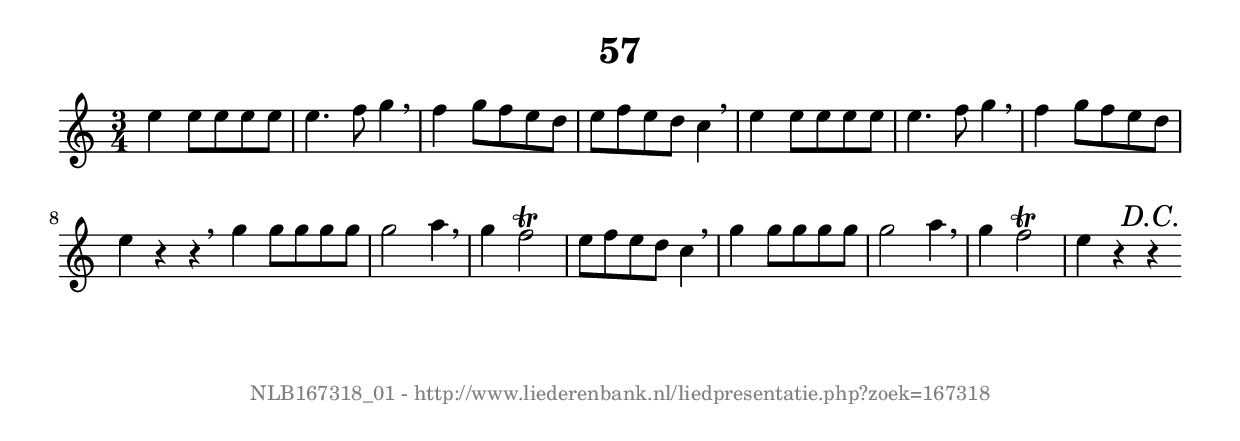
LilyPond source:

%
% produced by wce2krn 1.64 (7 June 2014)
%
\version"2.16"
#(append! paper-alist '(("long" . (cons (* 210 mm) (* 2000 mm)))))
#(set-default-paper-size "long")
sb = {\breathe}
mBreak = {\breathe }
bBreak = {\breathe }
x = {\once\override NoteHead #'style = #'cross }
gl=\glissando
itime={\override Staff.TimeSignature #'stencil = ##f }
ficta = {\once\set suggestAccidentals = ##t}
fine = {\once\override Score.RehearsalMark #'self-alignment-X = #1 \mark \markup {\italic{Fine}}}
dc = {\once\override Score.RehearsalMark #'self-alignment-X = #1 \mark \markup {\italic{D.C.}}}
dcf = {\once\override Score.RehearsalMark #'self-alignment-X = #1 \mark \markup {\italic{D.C. al Fine}}}
dcc = {\once\override Score.RehearsalMark #'self-alignment-X = #1 \mark \markup {\italic{D.C. al Coda}}}
ds = {\once\override Score.RehearsalMark #'self-alignment-X = #1 \mark \markup {\italic{D.S.}}}
dsf = {\once\override Score.RehearsalMark #'self-alignment-X = #1 \mark \markup {\italic{D.S. al Fine}}}
dsc = {\once\override Score.RehearsalMark #'self-alignment-X = #1 \mark \markup {\italic{D.S. al Coda}}}
pv = {\set Score.repeatCommands = #'((volta "1"))}
sv = {\set Score.repeatCommands = #'((volta "2"))}
tv = {\set Score.repeatCommands = #'((volta "3"))}
qv = {\set Score.repeatCommands = #'((volta "4"))}
xv = {\set Score.repeatCommands = #'((volta #f))}
\header{ tagline = ""
title = "57"
}
\score {{
\key c \major
\relative g'
{
\set melismaBusyProperties = #'()
\time 3/4
\tempo 4=120
\override Score.MetronomeMark #'transparent = ##t
\override Score.RehearsalMark #'break-visibility = #(vector #t #t #f)
e'4 e8 e e e e4. f8 g4 \sb f g8 f e d e f e d c4 \mBreak \bar "|"
e4 e8 e e e e4. f8 g4 \sb f g8 f e d e4 r4 r \bar":|:" \bBreak
g4 g8 g g g g2 a4 \sb g f2^\trill e8 f e d c4 \mBreak \bar "|"
g'4 g8 g g g g2 a4 \sb g f2^\trill e4 r4 r \bar":|" \dc
 }}
 \midi { }
 \layout {
            indent = 0.0\cm
}
}
\markup { \vspace #0 } \markup { \with-color #grey \fill-line { \center-column { \smaller "NLB167318_01 - http://www.liederenbank.nl/liedpresentatie.php?zoek=167318" } } }
